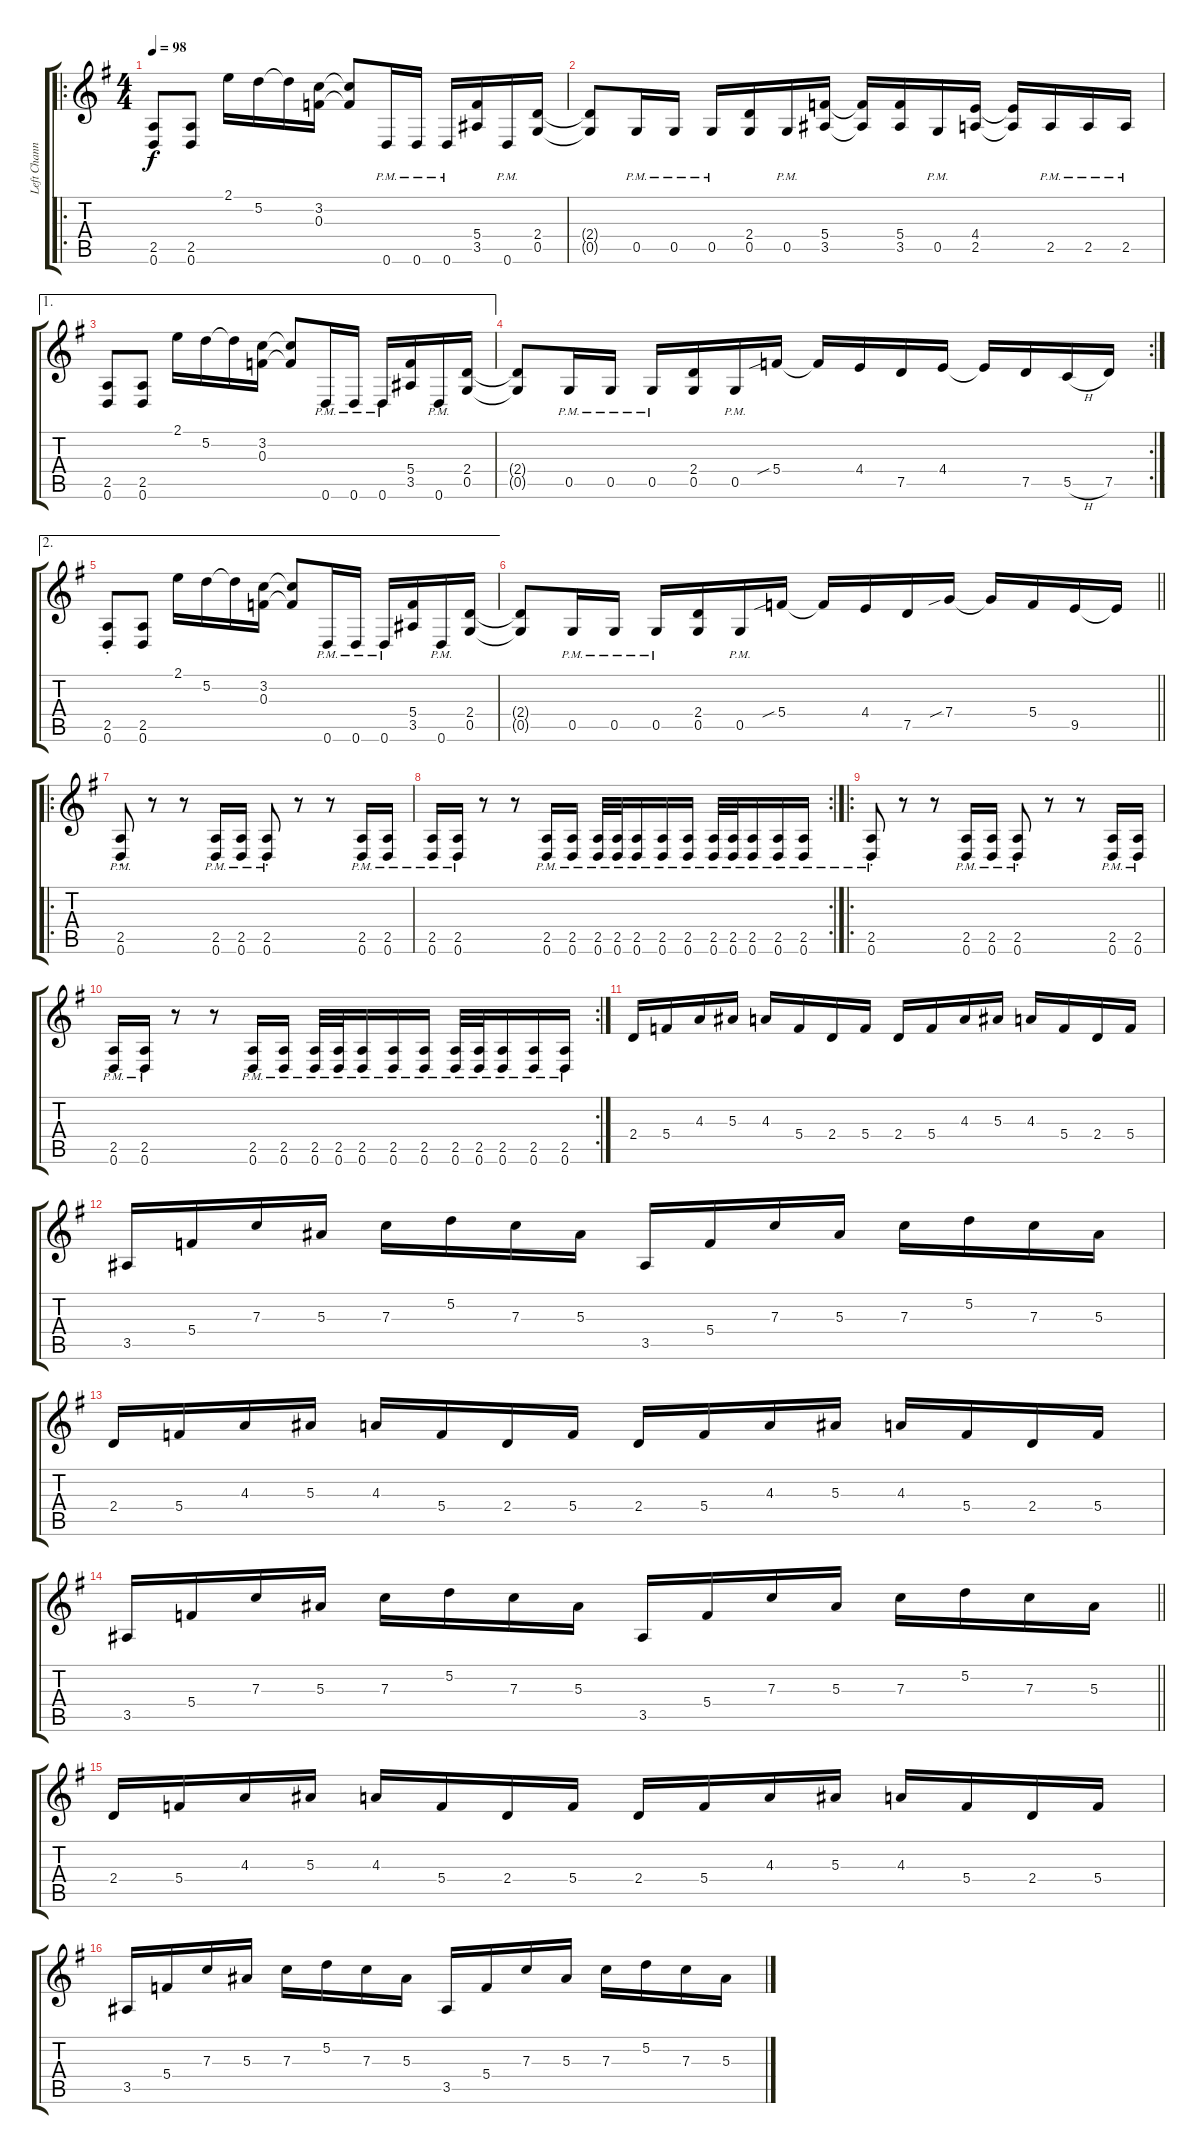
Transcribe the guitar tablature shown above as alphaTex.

\track ("Left Channel" "Left Chann") {instrument overdrivenguitar}
\staff {score tabs}
\tuning (D4 A3 F3 C3 G2 D2) {hide}
\ro
\ts (4 4)
\tempo 98
\clef g2
\ks g
(2.5 0.6).8{dy f} (2.5 0.6).8 2.1.16 5.2.16 5.2{t}.16 (3.2 0.3).16 (3.2{t} 0.3{t}).8 0.6{pm}.16 0.6{pm}.16 0.6{pm}.16 (5.4 3.5).16 0.6{pm}.16 (2.4 0.5).16 |
(2.4{t} 0.5{t}).8 0.5{pm}.16 0.5{pm}.16 0.5{pm}.16 (2.4 0.5).16 0.5{pm}.16 (5.4 3.5).16 (5.4{t} 3.5{t}).16 (5.4 3.5).16 0.5{pm}.16 (4.4 2.5).16 (4.4{t} 2.5{t}).16 2.5{pm}.16 2.5{pm}.16 2.5{pm}.16 |
\ae 1
(2.5 0.6).8 (2.5 0.6).8 2.1.16 5.2.16 5.2{t}.16 (3.2 0.3).16 (3.2{t} 0.3{t}).8 0.6{pm}.16 0.6{pm}.16 0.6{pm}.16 (5.4 3.5).16 0.6{pm}.16 (2.4 0.5).16 |
\rc 2
(2.4{t} 0.5{t}).8 0.5{pm}.16 0.5{pm}.16 0.5{pm}.16 (2.4 0.5).16 0.5{pm}.16 5.4{sib}.16 5.4{t}.16 4.4.16 7.5.16 4.4.16 4.4{t}.16 7.5.16 5.5{h}.16 7.5.16 |
\ae 2
(2.5{st} 0.6{st}).8 (2.5 0.6).8 2.1.16 5.2.16 5.2{t}.16 (3.2 0.3).16 (3.2{t} 0.3{t}).8 0.6{pm}.16 0.6{pm}.16 0.6{pm}.16 (5.4 3.5).16 0.6{pm}.16 (2.4 0.5).16 |
\barLineRight lightlight
(2.4{t} 0.5{t}).8 0.5{pm}.16 0.5{pm}.16 0.5{pm}.16 (2.4 0.5).16 0.5{pm}.16 5.4{sib}.16 5.4{t}.16 4.4.16 7.5.16 7.4{sib}.16 7.4{t}.16 5.4.16 9.5.16 9.5{t}.16 |
\ro
(2.5{pm st} 0.6{pm st}).8 r.8 r.8 (2.5{pm} 0.6{pm}).16 (2.5{pm} 0.6{pm}).16 (2.5{pm st} 0.6{pm st}).8 r.8 r.8 (2.5{pm} 0.6{pm}).16 (2.5{pm} 0.6{pm}).16 |
\rc 2
(2.5{pm} 0.6{pm}).16 (2.5{pm} 0.6{pm}).16 r.8 r.8 (2.5{pm} 0.6{pm}).16 (2.5{pm} 0.6{pm}).16 (2.5{pm} 0.6{pm}).32 (2.5{pm} 0.6{pm}).32 (2.5{pm} 0.6{pm}).16 (2.5{pm} 0.6{pm}).16 (2.5{pm} 0.6{pm}).16 (2.5{pm} 0.6{pm}).32 (2.5{pm} 0.6{pm}).32 (2.5{pm} 0.6{pm}).16 (2.5{pm} 0.6{pm}).16 (2.5{pm} 0.6{pm}).16 |
\ro
(2.5{pm st} 0.6{pm st}).8 r.8 r.8 (2.5{pm} 0.6{pm}).16 (2.5{pm} 0.6{pm}).16 (2.5{pm st} 0.6{pm st}).8 r.8 r.8 (2.5{pm} 0.6{pm}).16 (2.5{pm} 0.6{pm}).16 |
\rc 2
(2.5{pm} 0.6{pm}).16 (2.5{pm} 0.6{pm}).16 r.8 r.8 (2.5{pm} 0.6{pm}).16 (2.5{pm} 0.6{pm}).16 (2.5{pm} 0.6{pm}).32 (2.5{pm} 0.6{pm}).32 (2.5{pm} 0.6{pm}).16 (2.5{pm} 0.6{pm}).16 (2.5{pm} 0.6{pm}).16 (2.5{pm} 0.6{pm}).32 (2.5{pm} 0.6{pm}).32 (2.5{pm} 0.6{pm}).16 (2.5{pm} 0.6{pm}).16 (2.5{pm} 0.6{pm}).16 |
2.4.16 5.4.16 4.3.16 5.3.16 4.3.16 5.4.16 2.4.16 5.4.16 2.4.16 5.4.16 4.3.16 5.3.16 4.3.16 5.4.16 2.4.16 5.4.16 |
3.5.16 5.4.16 7.3.16 5.3.16 7.3.16 5.2.16 7.3.16 5.3.16 3.5.16 5.4.16 7.3.16 5.3.16 7.3.16 5.2.16 7.3.16 5.3.16 |
2.4.16 5.4.16 4.3.16 5.3.16 4.3.16 5.4.16 2.4.16 5.4.16 2.4.16 5.4.16 4.3.16 5.3.16 4.3.16 5.4.16 2.4.16 5.4.16 |
\barLineRight lightlight
3.5.16 5.4.16 7.3.16 5.3.16 7.3.16 5.2.16 7.3.16 5.3.16 3.5.16 5.4.16 7.3.16 5.3.16 7.3.16 5.2.16 7.3.16 5.3.16 |
2.4.16 5.4.16 4.3.16 5.3.16 4.3.16 5.4.16 2.4.16 5.4.16 2.4.16 5.4.16 4.3.16 5.3.16 4.3.16 5.4.16 2.4.16 5.4.16 |
3.5.16 5.4.16 7.3.16 5.3.16 7.3.16 5.2.16 7.3.16 5.3.16 3.5.16 5.4.16 7.3.16 5.3.16 7.3.16 5.2.16 7.3.16 5.3.16
